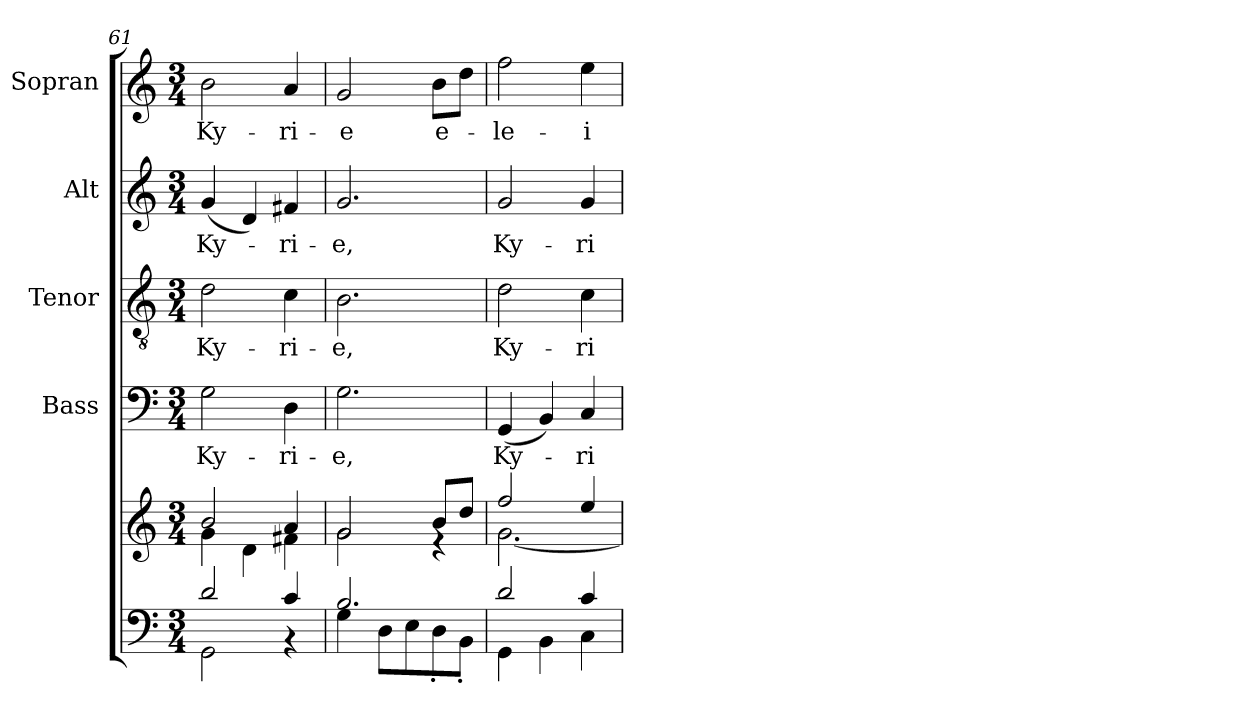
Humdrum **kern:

**kern	**kern	**kern	**text	**kern	**text	**kern	**text	**kern	**text
*part5	*part5	*part4	*part4	*part3	*part3	*part2	*part2	*part1	*part1
*staff6	*staff5	*staff4	*staff4	*staff3	*staff3	*staff2	*staff2	*staff1	*staff1
*	*	*I"Bass	*	*I"Tenor	*	*I"Alt	*	*I"Sopran	*
*	*	*I'B.	*	*I'T.	*	*I'A.	*	*I'S.	*
*clefF4	*clefG2	*clefF4	*	*clefGv2	*	*clefG2	*	*clefG2	*
*k[]	*k[]	*k[]	*	*k[]	*	*k[]	*	*k[]	*
*C:	*C:	*C:	*	*C:	*	*C:	*	*C:	*
*M3/4	*M3/4	*M3/4	*	*M3/4	*	*M3/4	*	*M3/4	*
=61	=61	=61	=61	=61	=61	=61	=61	=61	=61
*^	*^	*	*	*	*	*	*	*	*
!	!	!	!	!	!LO:LY:b	!	!LO:LY:b	!	!LO:LY:b	!	!LO:LY:b
2d/	2GG\	2b/	4g\	2G\	Ky-	2d\	Ky-	(<4g/	Ky-	2b\	Ky-
.	.	.	4d\	.	.	.	.	4d/)	.	.	.
!	!	!	!	!	!LO:LY:b	!	!LO:LY:b	!	!LO:LY:b	!	!LO:LY:b
4c/	4rAA	4a/	4f#X\	4D\	-ri-	4c\	-ri-	4f#X/	-ri-	4a/	-ri-
!!LO:LB:g=z
=62	=62	=62	=62	=62	=62	=62	=62	=62	=62	=62	=62
!	!	!	!	!	!LO:LY:b	!	!LO:LY:b	!	!LO:LY:b	!	!LO:LY:b
2.B/	4G\	2g/	2g\	2.G\	-e,	2.B\	-e,	2.g/	-e,	2g/	-e
.	8D\L	.	.	.	.	.	.	.	.	.	.
.	8E\	.	.	.	.	.	.	.	.	.	.
!	!	!	!	!	!	!	!	!	!	!	!LO:LY:b
.	8D'>\	8b/L	4rd	.	.	.	.	.	.	8b\L	e-
.	8BB'>\J	8dd/J	.	.	.	.	.	.	.	8dd\J	.
=63	=63	=63	=63	=63	=63	=63	=63	=63	=63	=63	=63
!	!	!	!	!	!LO:LY:b	!	!LO:LY:b	!	!LO:LY:b	!	!LO:LY:b
2d/	4GG\	2ff/	[<2.g\	(<4GG/	Ky-	2d\	Ky-	2g/	Ky-	2ff\	-le-
.	4BB\	.	.	4BB/)	.	.	.	.	.	.	.
!	!	!	!	!	!LO:LY:b	!	!LO:LY:b	!	!LO:LY:b	!	!LO:LY:b
4c/	4C\	4ee/	.	4C/	-ri-	4c\	-ri-	4g/	-ri-	4ee\	-i-
*v	*v	*	*	*	*	*	*	*	*	*	*
*	*v	*v	*	*	*	*	*	*	*	*
=	=	=	=	=	=	=	=	=	=
*-	*-	*-	*-	*-	*-	*-	*-	*-	*-
